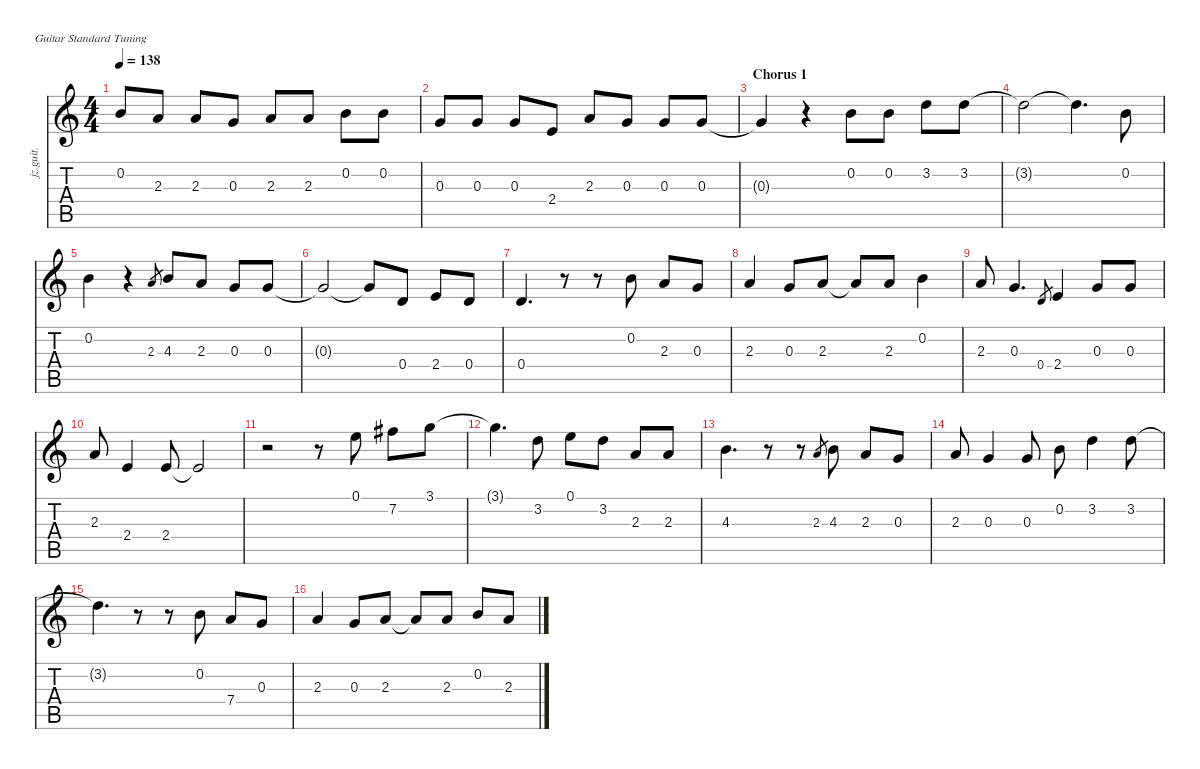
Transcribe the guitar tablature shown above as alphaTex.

\defaultSystemsLayout 4
\hideDynamics
\bracketExtendMode nobrackets
\otherSystemsTrackNameOrientation horizontal
\track ("Glenn Frey" "jz.guit.") {instrument electricguitarjazz}
\staff {score tabs}
\tuning (E4 B3 G3 D3 A2 E2)
\ts (4 4)
\tempo 138
\clef g2
\ks c
0.2.8{dy fff} 2.3.8 2.3.8 0.3.8 2.3.8 2.3.8 0.2.8 0.2.8 |
0.3.8 0.3.8 0.3.8 2.4.8 2.3.8 0.3.8 0.3.8 0.3.8 |
\section ("" "Chorus 1")
0.3{t}.4{dy f} r.4 0.2.8{dy fff} 0.2.8 3.2.8 3.2.8 |
3.2{t}.2{dy f} 3.2{t}.4{d} 0.2.8{dy fff} |
0.2.4 r.4 2.3.8{gr dy mf} 4.3.8{dy fff} 2.3.8 0.3.8 0.3.8 |
0.3{t}.2{dy f} 0.3{t}.8 0.4.8{dy fff} 2.4.8 0.4.8 |
0.4.4{d} r.8 r.8 0.2.8 2.3.8 0.3.8 |
2.3.4 0.3.8 2.3.8 2.3{t}.8{dy f} 2.3.8{dy fff} 0.2.4 |
2.3.8 0.3.4{d} 0.4.8{gr dy mf} 2.4.4{dy fff} 0.3.8 0.3.8 |
2.3.8 2.4.4 2.4.8 2.4{t}.2{dy f} |
r.2 r.8 0.1.8{dy fff} 7.2{acc #}.8 3.1.8 |
3.1{t}.4{d dy f} 3.2.8{dy fff} 0.1.8 3.2.8 2.3.8 2.3.8 |
4.3.4{d dy f} r.8 r.8 2.3.8{gr dy mf} 4.3.8{dy fff} 2.3.8 0.3.8 |
2.3.8 0.3.4 0.3.8 0.2.8 3.2.4 3.2.8 |
3.2{t}.4{d dy f} r.8 r.8 0.2.8{dy fff} 7.4.8 0.3.8 |
2.3.4 0.3.8 2.3.8 2.3{t}.8{dy f} 2.3.8{dy fff} 0.2.8 2.3.8
